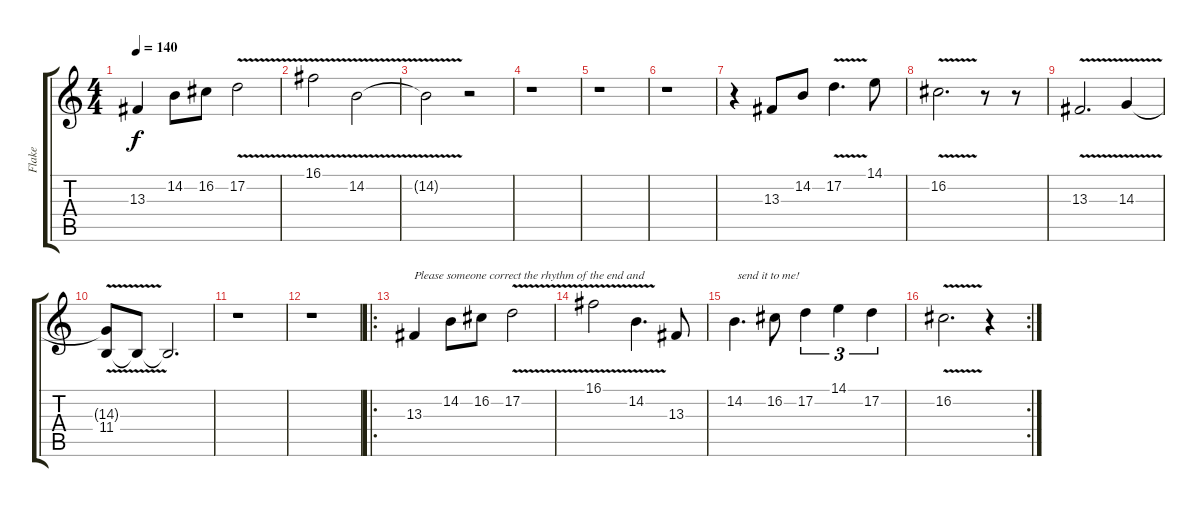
\track ("Flake" "Flake") {instrument pad4choir}
\staff {score tabs}
\tuning (D4 A3 F3 C3 G2 D2) {hide}
\ts (4 4)
\tempo 140
\clef g2
\ks c
13.3.4{dy f} 14.2.8 16.2.8 17.2{v}.2 |
16.1{v}.2 14.2{v}.2{volume 5} |
14.2{t}.2 r.2 |
r.1 |
r.1{volume 13} |
r.1 |
r.4 13.3.8 14.2.8 17.2{v}.4{d} 14.1.8 |
16.2{v}.2{d volume 7} r.8 r.8{volume 13} |
13.3{v}.2{d} 14.3{v}.4{volume 4} |
(14.3{v t} 11.4{v}).8 11.4{t}.8 11.4{t}.2{d} |
r.1 |
r.1{volume 13} |
\ro
13.3.4{txt "Please someone correct the rhythm of the end and"} 14.2.8 16.2.8 17.2{v}.2 |
16.1{v}.2 14.2{v}.4{d} 13.3.8 |
14.2.4{d txt " send it to me!"} 16.2.8 17.2.4{tu (3 2)} 14.1.4{tu (3 2)} 17.2.4{tu (3 2)} |
\rc 2
16.2{v}.2{d} r.4
